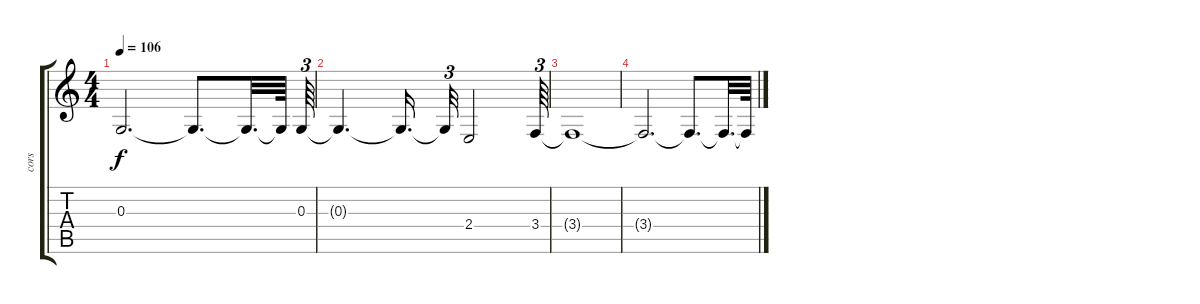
\track ("cors" "cors") {instrument frenchhorn}
\staff {score tabs}
\tuning (E4 B3 G3 D3 A2 E2) {hide}
\ts (4 4)
\tempo 106
\clef g2
\ks c
0.3{t}.2{d dy f} 0.3{t}.8{d} 0.3{t}.32{d} 0.3{t}.64 0.3.64{tu (3 2)} |
0.3{t}.4{d} 0.3{t}.16{d} 0.3{t}.32{tu (3 2)} 2.4.2 3.4.64{tu (3 2)} |
3.4{t}.1 |
3.4{t}.2{d} 3.4{t}.8{d} 3.4{t}.32{d} 3.4{t}.64
